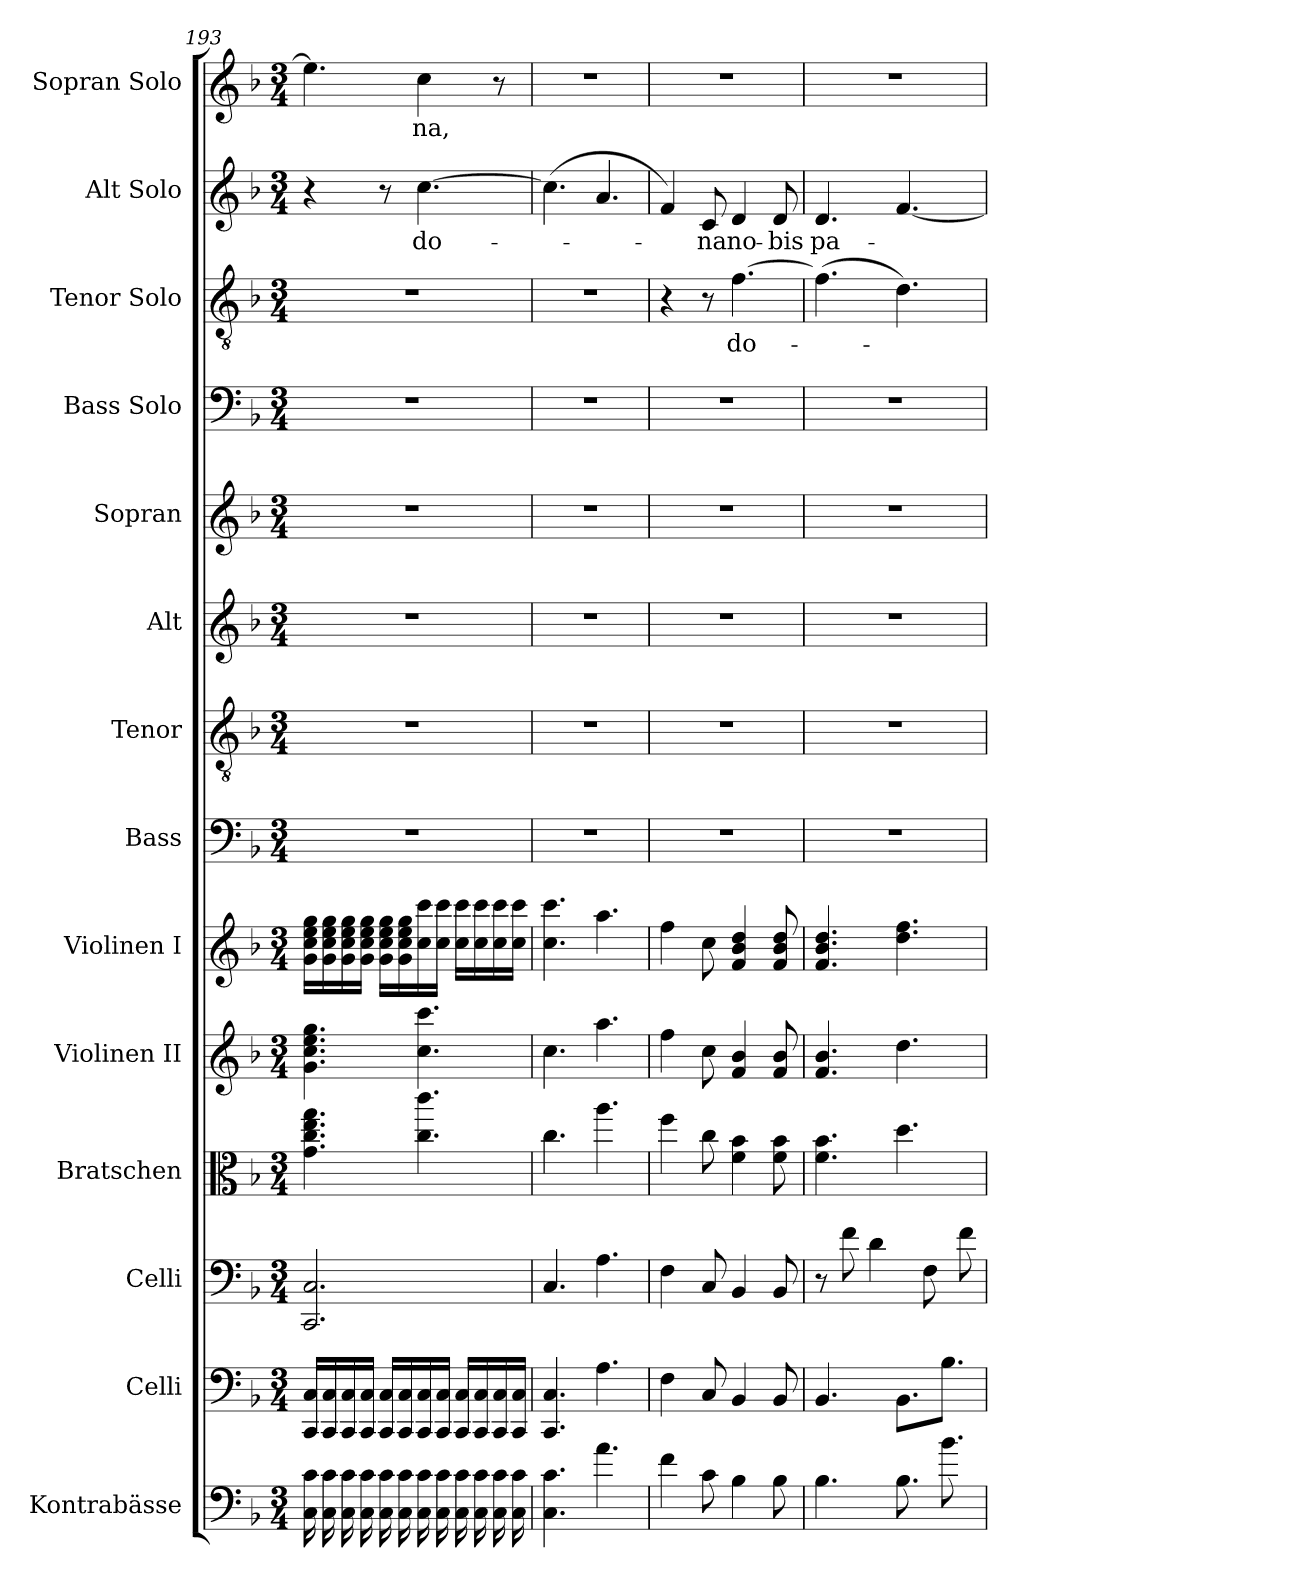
**kern	**kern	**kern	**kern	**kern	**kern	**kern	**kern	**kern	**kern	**kern	**kern	**text	**kern	**text	**kern	**text
*part14	*part13	*part12	*part11	*part10	*part9	*part8	*part7	*part6	*part5	*part4	*part3	*part3	*part2	*part2	*part1	*part1
*staff14	*staff13	*staff12	*staff11	*staff10	*staff9	*staff8	*staff7	*staff6	*staff5	*staff4	*staff3	*staff3	*staff2	*staff2	*staff1	*staff1
*I"Kontrabässe	*I"Celli	*I"Celli	*I"Bratschen	*I"Violinen II	*I"Violinen I	*I"Bass	*I"Tenor	*I"Alt	*I"Sopran	*I"Bass Solo	*I"Tenor Solo	*	*I"Alt Solo	*	*I"Sopran Solo	*
*	*I'Cl.	*	*	*	*I'Vl.	*I'B.	*I'T.	*I'A.	*I'S.	*I'B.S.	*I'T.S.	*	*I'A.S.	*	*I'S.S.	*
*clefF4	*clefF4	*clefF4	*clefC3	*clefG2	*clefG2	*clefF4	*clefGv2	*clefG2	*clefG2	*clefF4	*clefGv2	*	*clefG2	*	*clefG2	*
*ITrd7c12	*	*	*	*	*	*	*	*	*	*	*	*	*	*	*	*
*k[b-]	*k[b-]	*k[b-]	*k[b-]	*k[b-]	*k[b-]	*k[b-]	*k[b-]	*k[b-]	*k[b-]	*k[b-]	*k[b-]	*	*k[b-]	*	*k[b-]	*
*	*F:	*F:	*F:	*F:	*F:	*F:	*F:	*F:	*F:	*F:	*F:	*	*F:	*	*F:	*
*M3/4	*M3/4	*M3/4	*M3/4	*M3/4	*M3/4	*M3/4	*M3/4	*M3/4	*M3/4	*M3/4	*M3/4	*	*M3/4	*	*M3/4	*
=193	=193	=193	=193	=193	=193	=193	=193	=193	=193	=193	=193	=193	=193	=193	=193	=193
16CC\ 16C\	16CC/ 16C/LL	2.CC/ 2.C/	4.g\ 4.cc\ 4.ee\ 4.gg\	4.g\ 4.cc\ 4.ee\ 4.gg\	16g\ 16cc\ 16ee\ 16gg\LL	2.r	2.r	2.r	2.r	2.r	2.r	.	4r	.	4.ee\]	.
16CC\ 16C\	16CC/ 16C/	.	.	.	16g\ 16cc\ 16ee\ 16gg\	.	.	.	.	.	.	.	.	.	.	.
16CC\ 16C\	16CC/ 16C/	.	.	.	16g\ 16cc\ 16ee\ 16gg\	.	.	.	.	.	.	.	.	.	.	.
16CC\ 16C\	16CC/ 16C/JJ	.	.	.	16g\ 16cc\ 16ee\ 16gg\JJ	.	.	.	.	.	.	.	.	.	.	.
16CC\ 16C\	16CC/ 16C/LL	.	.	.	16g\ 16cc\ 16ee\ 16gg\LL	.	.	.	.	.	.	.	8r	.	.	.
16CC\ 16C\	16CC/ 16C/	.	.	.	16g\ 16cc\ 16ee\ 16gg\	.	.	.	.	.	.	.	.	.	.	.
!	!	!	!	!	!	!	!	!	!	!	!	!	!	!LO:LY:b	!	!LO:LY:b
16CC\ 16C\	16CC/ 16C/	.	4.cc\ 4.ccc\	4.cc\ 4.ccc\	16cc\ 16ccc\	.	.	.	.	.	.	.	[4.cc\	-do-	4cc\	na,
16CC\ 16C\	16CC/ 16C/JJ	.	.	.	16cc\ 16ccc\JJ	.	.	.	.	.	.	.	.	.	.	.
16CC\ 16C\	16CC/ 16C/LL	.	.	.	16cc\ 16ccc\LL	.	.	.	.	.	.	.	.	.	.	.
16CC\ 16C\	16CC/ 16C/	.	.	.	16cc\ 16ccc\	.	.	.	.	.	.	.	.	.	.	.
16CC\ 16C\	16CC/ 16C/	.	.	.	16cc\ 16ccc\	.	.	.	.	.	.	.	.	.	8r	.
16CC\ 16C\	16CC/ 16C/JJ	.	.	.	16cc\ 16ccc\JJ	.	.	.	.	.	.	.	.	.	.	.
=194	=194	=194	=194	=194	=194	=194	=194	=194	=194	=194	=194	=194	=194	=194	=194	=194
4.CC\ 4.C\	4.CC/ 4.C/	4.C/	4.cc\	4.cc\	4.cc\ 4.ccc\	2.r	2.r	2.r	2.r	2.r	2.r	.	(>4.cc\]	.	2.r	.
4.A\	4.A\	4.A\	4.aa\	4.aa\	4.aa\	.	.	.	.	.	.	.	4.a/	.	.	.
=195	=195	=195	=195	=195	=195	=195	=195	=195	=195	=195	=195	=195	=195	=195	=195	=195
4F\	4F\	4F\	4ff\	4ff\	4ff\	2.r	2.r	2.r	2.r	2.r	4r	.	4f/)	.	2.r	.
!	!	!	!	!	!	!	!	!	!	!	!	!	!	!LO:LY:b	!	!
8C\	8C/	8C/	8cc\	8cc\	8cc\	.	.	.	.	.	8r	.	8c/	na	.	.
!	!	!	!	!	!	!	!	!	!	!	!	!LO:LY:b	!	!LO:LY:b	!	!
4BB-\	4BB-/	4BB-/	4f\ 4b-\	4f/ 4b-/	4f/ 4b-/ 4dd/	.	.	.	.	.	[4.f\	-do-	4d/	-no-	.	.
!	!	!	!	!	!	!	!	!	!	!	!	!	!	!LO:LY:b	!	!
8BB-\	8BB-/	8BB-/	8f\ 8b-\	8f/ 8b-/	8f/ 8b-/ 8dd/	.	.	.	.	.	.	.	8d/	bis	.	.
=196	=196	=196	=196	=196	=196	=196	=196	=196	=196	=196	=196	=196	=196	=196	=196	=196
!	!	!	!	!	!	!	!	!	!	!	!	!	!	!LO:LY:b	!	!
4.BB-\	4.BB-/	8r	4.f\ 4.b-\	4.f/ 4.b-/	4.f/ 4.b-/ 4.dd/	2.r	2.r	2.r	2.r	2.r	(>4.f\]	.	4.d/	-pa-	2.r	.
.	.	8f\	.	.	.	.	.	.	.	.	.	.	.	.	.	.
.	.	4d\	.	.	.	.	.	.	.	.	.	.	.	.	.	.
8.BB-\	8.BB-\L	.	4.dd\	4.dd\	4.dd\ 4.ff\	.	.	.	.	.	4.d\)	.	[4.f/	.	.	.
.	.	8F\	.	.	.	.	.	.	.	.	.	.	.	.	.	.
8.B-\	8.B-\J	.	.	.	.	.	.	.	.	.	.	.	.	.	.	.
.	.	8f\	.	.	.	.	.	.	.	.	.	.	.	.	.	.
=	=	=	=	=	=	=	=	=	=	=	=	=	=	=	=	=
*-	*-	*-	*-	*-	*-	*-	*-	*-	*-	*-	*-	*-	*-	*-	*-	*-
